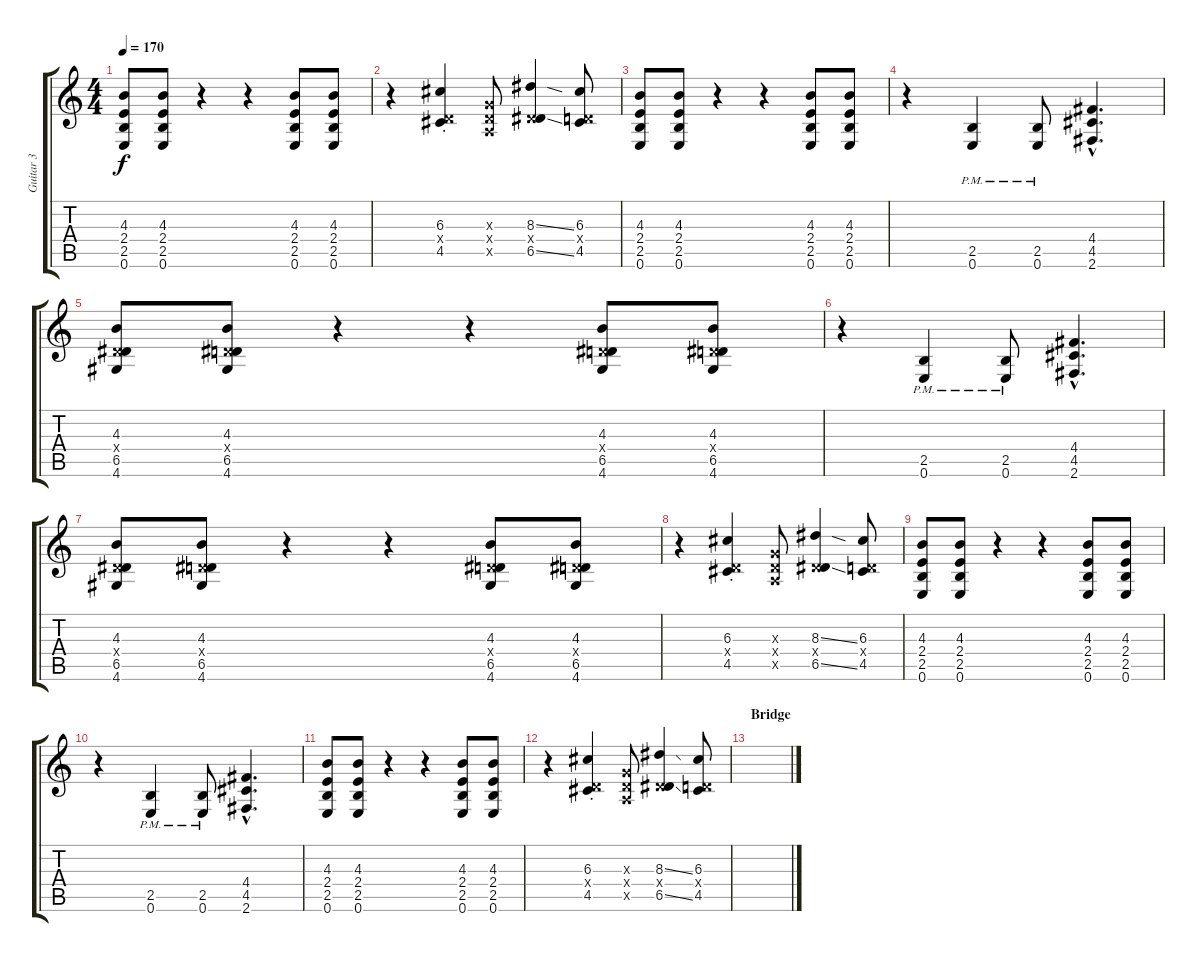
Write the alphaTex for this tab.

\track ("Guitar 3" "Guitar 3") {instrument distortionguitar}
\staff {score tabs}
\tuning (E4 B3 G3 D3 A2 E2) {hide}
\ts (4 4)
\tempo 170
\clef g2
\ks c
(4.3 2.4 2.5 0.6).8{dy f} (4.3 2.4 2.5 0.6).8 r.4 r.4 (4.3 2.4 2.5 0.6).8 (4.3 2.4 2.5 0.6).8 |
r.4 (6.3{st} 0.4{x} 4.5{st}).4 (0.3{x} 0.4{x} 0.5{x}).8 (8.3{ss} 0.4{x} 6.5{ss}).4 (6.3 0.4{x} 4.5).8 |
(4.3 2.4 2.5 0.6).8 (4.3 2.4 2.5 0.6).8 r.4 r.4 (4.3 2.4 2.5 0.6).8 (4.3 2.4 2.5 0.6).8 |
r.4 (2.5{pm} 0.6{pm}).4 (2.5{pm} 0.6{pm}).8 (4.4{hac} 4.5{hac} 2.6{hac}).4{d} |
(4.3 0.4{x} 6.5 4.6).8 (4.3 0.4{x} 6.5 4.6).8 r.4 r.4 (4.3 0.4{x} 6.5 4.6).8 (4.3 0.4{x} 6.5 4.6).8 |
r.4 (2.5{pm} 0.6{pm}).4 (2.5{pm} 0.6{pm}).8 (4.4{hac} 4.5{hac} 2.6{hac}).4{d} |
(4.3 0.4{x} 6.5 4.6).8 (4.3 0.4{x} 6.5 4.6).8 r.4 r.4 (4.3 0.4{x} 6.5 4.6).8 (4.3 0.4{x} 6.5 4.6).8 |
r.4 (6.3{st} 0.4{x} 4.5{st}).4 (0.3{x} 0.4{x} 0.5{x}).8 (8.3{ss} 0.4{x} 6.5{ss}).4 (6.3 0.4{x} 4.5).8 |
(4.3 2.4 2.5 0.6).8 (4.3 2.4 2.5 0.6).8 r.4 r.4 (4.3 2.4 2.5 0.6).8 (4.3 2.4 2.5 0.6).8 |
r.4 (2.5{pm} 0.6{pm}).4 (2.5{pm} 0.6{pm}).8 (4.4{hac} 4.5{hac} 2.6{hac}).4{d} |
(4.3 2.4 2.5 0.6).8 (4.3 2.4 2.5 0.6).8 r.4 r.4 (4.3 2.4 2.5 0.6).8 (4.3 2.4 2.5 0.6).8 |
r.4 (6.3{st} 0.4{x} 4.5{st}).4 (0.3{x} 0.4{x} 0.5{x}).8 (8.3{ss} 0.4{x} 6.5{ss}).4 (6.3 0.4{x} 4.5).8 |
\section ("" "Bridge")
